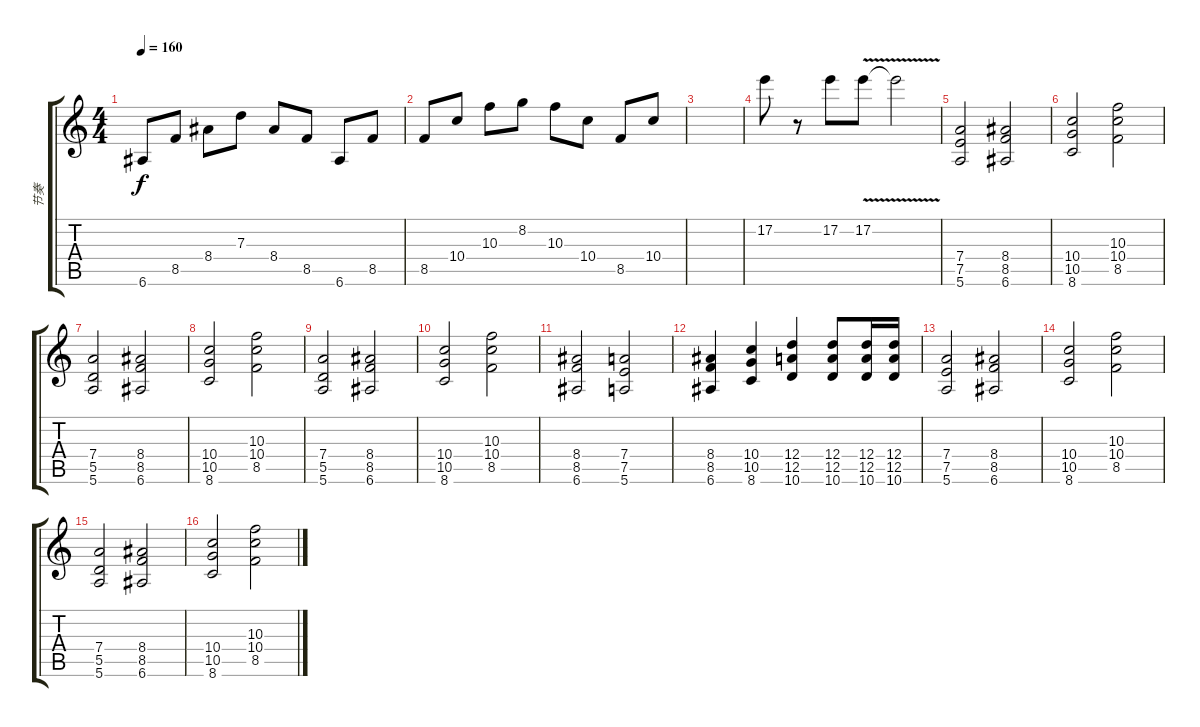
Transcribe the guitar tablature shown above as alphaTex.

\track ("节奏" "节奏") {instrument distortionguitar}
\staff {score tabs}
\tuning (E4 B3 G3 D3 A2 E2) {hide}
\ts (4 4)
\tempo 160
\clef g2
\ks c
6.6.8{dy f} 8.5.8 8.4.8 7.3.8 8.4.8 8.5.8 6.6.8 8.5.8 |
8.5.8 10.4.8 10.3.8 8.2.8 10.3.8 10.4.8 8.5.8 10.4.8 |
|
17.2.8 r.8 17.2.8 17.2{v}.8 17.2{t}.2 |
(7.4 7.5 5.6).2 (8.4 8.5 6.6).2 |
(10.4 10.5 8.6).2 (10.3 10.4 8.5).2 |
(7.4 5.5 5.6).2 (8.4 8.5 6.6).2 |
(10.4 10.5 8.6).2 (10.3 10.4 8.5).2 |
(7.4 5.5 5.6).2 (8.4 8.5 6.6).2 |
(10.4 10.5 8.6).2 (10.3 10.4 8.5).2 |
(8.4 8.5 6.6).2 (7.4 7.5 5.6).2 |
(8.4 8.5 6.6).4 (10.4 10.5 8.6).4 (12.4 12.5 10.6).4 (12.4 12.5 10.6).8 (12.4 12.5 10.6).16 (12.4 12.5 10.6).16 |
(7.4 7.5 5.6).2 (8.4 8.5 6.6).2 |
(10.4 10.5 8.6).2 (10.3 10.4 8.5).2 |
(7.4 5.5 5.6).2 (8.4 8.5 6.6).2 |
(10.4 10.5 8.6).2 (10.3 10.4 8.5).2
